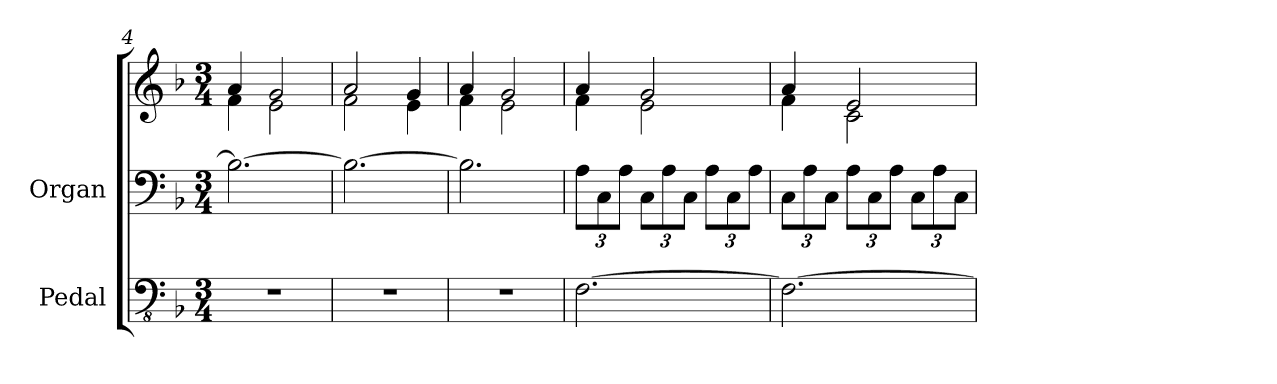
**kern	**kern	**kern
*part2	*part1	*part1
*staff3	*staff2	*staff1
*I"Pedal	*I"Organ	*
*clefFv4	*clefF4	*clefG2
*k[b-]	*k[b-]	*k[b-]
*M3/4	*M3/4	*M3/4
=4	=4	=4
*	*	*^
2.r	2.B-\_	4a/	4f\
.	.	2g/	2e\
=5	=5	=5	=5
2.r	2.B-\_	2a/	2f\
.	.	4g/	4e\
=6	=6	=6	=6
2.r	2.B-\]	4a/	4f\
.	.	2g/	2e\
=7	=7	=7	=7
*	*Xbrackettup	*	*
[2.FF\	12A\L	4a/	4f\
.	12C\	.	.
.	12A\J	.	.
.	12C\L	2g/	2e\
.	12A\	.	.
.	12C\J	.	.
.	12A\L	.	.
.	12C\	.	.
.	12A\J	.	.
=8	=8	=8	=8
2.FF\_	12C\L	4a/	4f\
.	12A\	.	.
.	12C\J	.	.
.	12A\L	2e/	2c\
.	12C\	.	.
.	12A\J	.	.
.	12C\L	.	.
.	12A\	.	.
.	12C\J	.	.
*	*	*v	*v
=	=	=
*-	*-	*-
